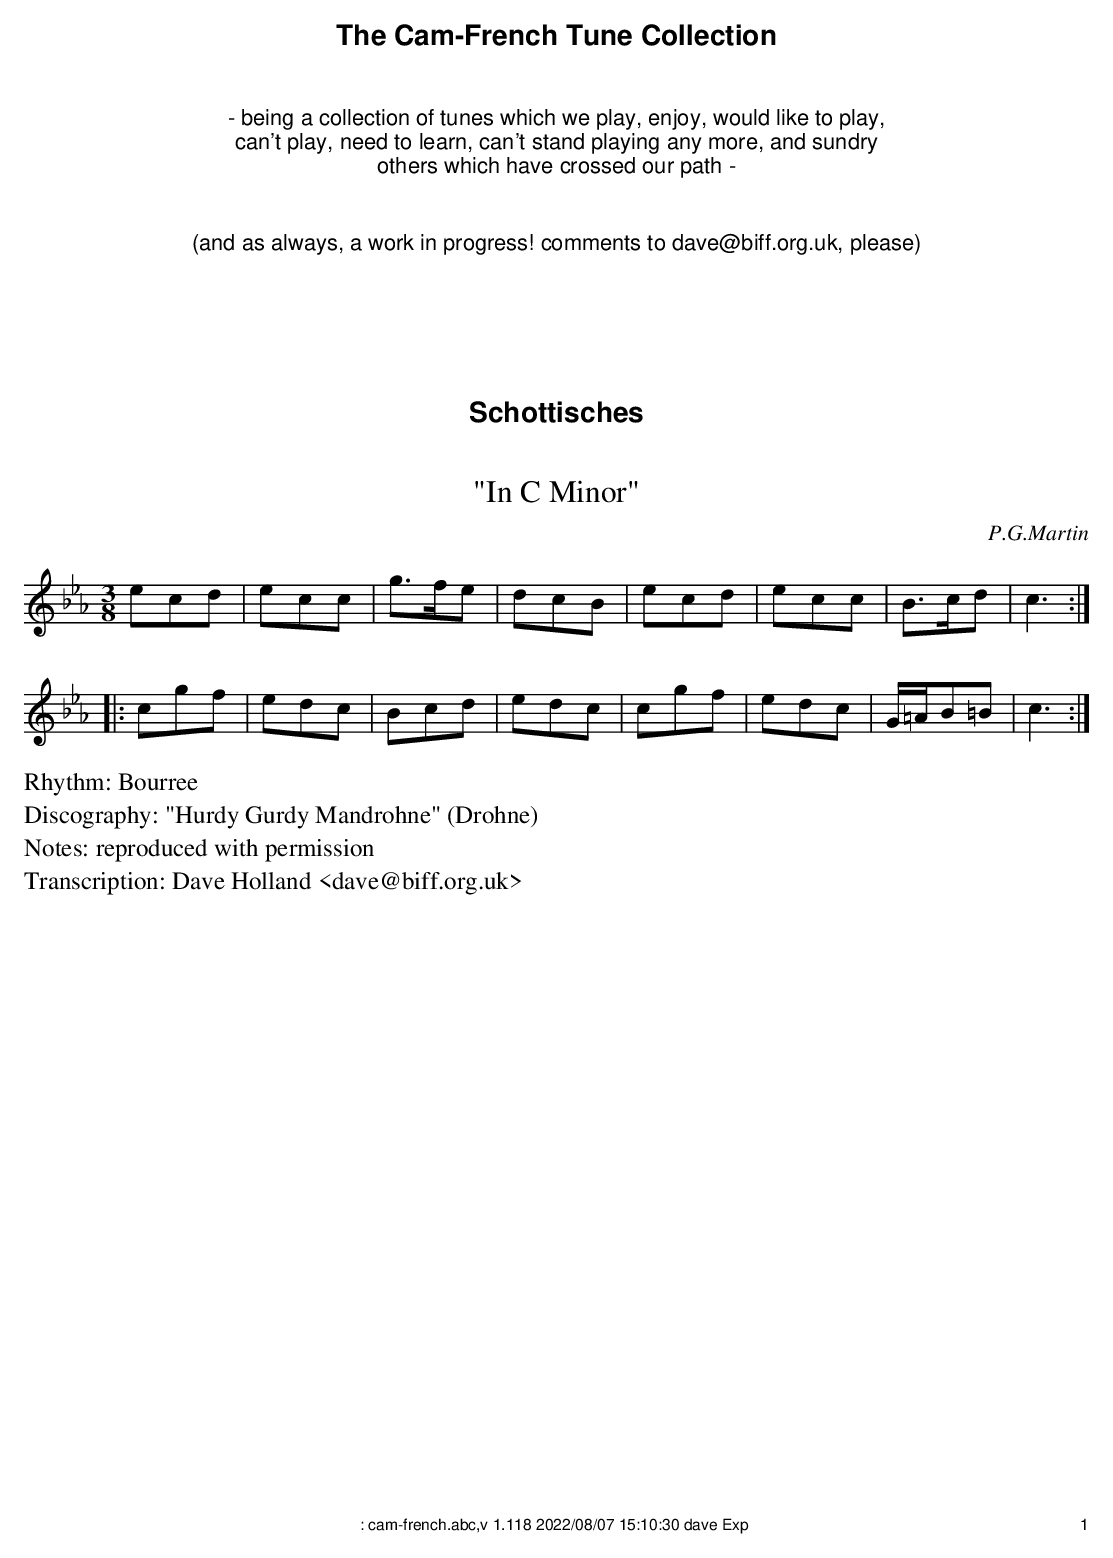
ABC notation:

X:1
T:"In C Minor"
C:P.G.Martin
M:3/8
L:1/8
K:Cm
ecd|ecc|g>fe|dcB|ecd|ecc|B>cd|c3:|
|:cgf|edc|Bcd|edc|cgf|edc|G/=A/B=B|c3:|
